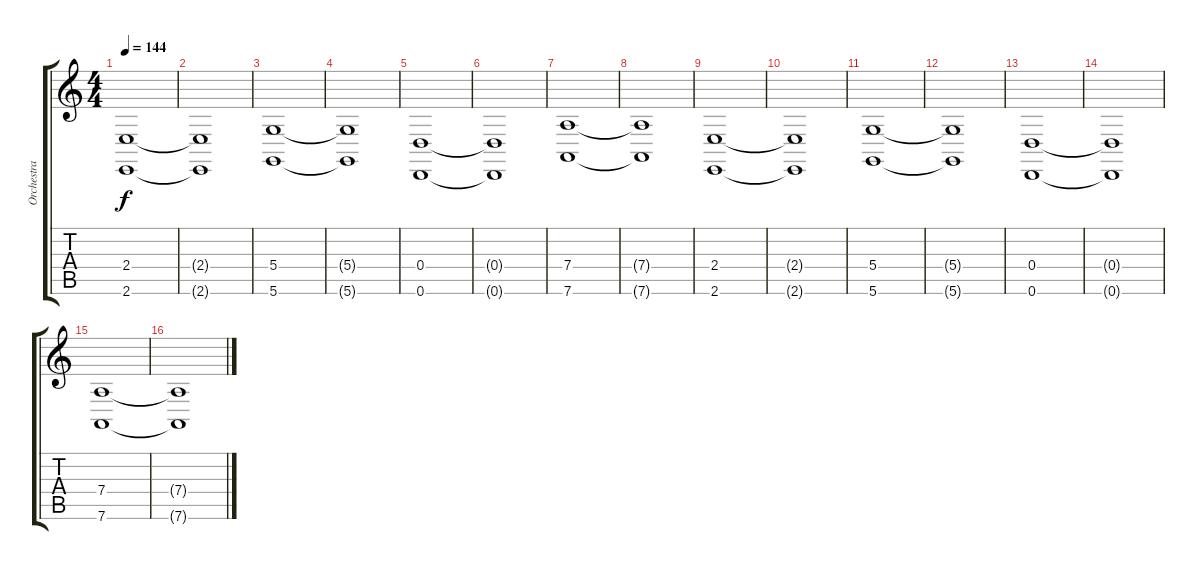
\track ("Orchestra 1" "Orchestra ") {instrument stringensemble1}
\staff {score tabs}
\tuning (E4 B3 G3 D3 A2 D2) {hide}
\ts (4 4)
\tempo 144
\clef g2
\ks c
(2.4 2.6).1{dy f} |
(2.4{t} 2.6{t}).1 |
(5.4 5.6).1 |
(5.4{t} 5.6{t}).1 |
(0.4 0.6).1 |
(0.4{t} 0.6{t}).1 |
(7.4 7.6).1 |
(7.4{t} 7.6{t}).1 |
(2.4 2.6).1 |
(2.4{t} 2.6{t}).1 |
(5.4 5.6).1 |
(5.4{t} 5.6{t}).1 |
(0.4 0.6).1 |
(0.4{t} 0.6{t}).1 |
(7.4 7.6).1 |
(7.4{t} 7.6{t}).1
